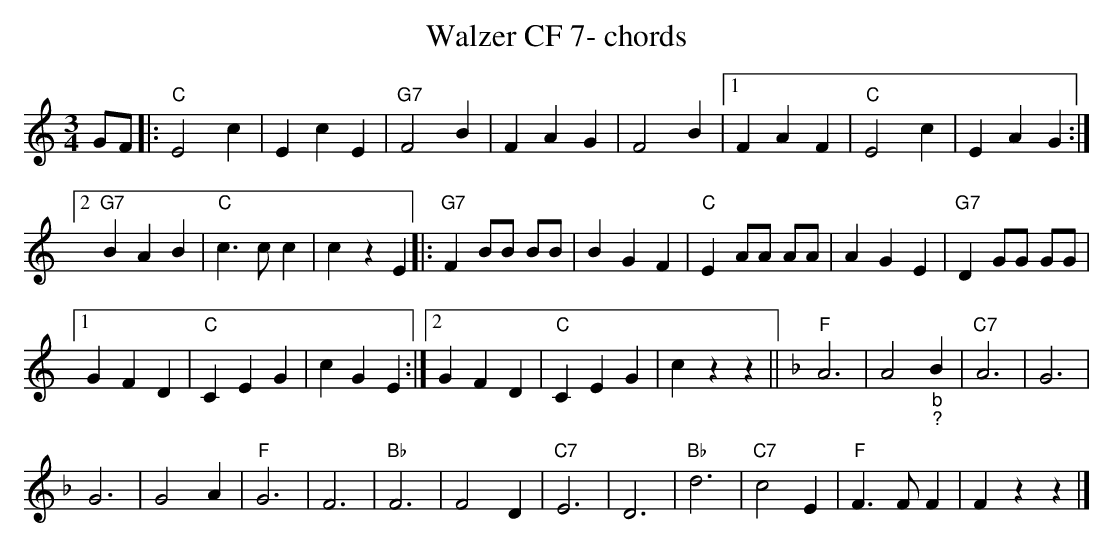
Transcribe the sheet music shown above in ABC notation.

X:1
T:Walzer CF 7- chords
M:3/4
L:1/4
K:Cmaj%%MIDI gchordon
G/2F/2 |: "C"E2c | EcE | "G7"F2B | FAG | F2B |1 FAF | "C"E2c | EAG :|2
"G7"BAB | "C"c>cc | czE |: "G7"F B/2B/2 B/2B/2 | BGF | "C"E A/2A/2 A/2A/2 | AGE | "G7"D G/2G/2 G/2G/2 |1
GFD | "C"CEG | cGE :|2 GFD | "C"CEG | czz || [K:Fmaj] "F"A3 | A2"_b""_?"B | "C7"A3 | G3 |
G3 | G2A | "F"G3 | F3 | "Bb"F3 | F2D | "C7"E3 | D3 | "Bb"d3 | "C7"c2E | "F"F>FF | Fzz |]
